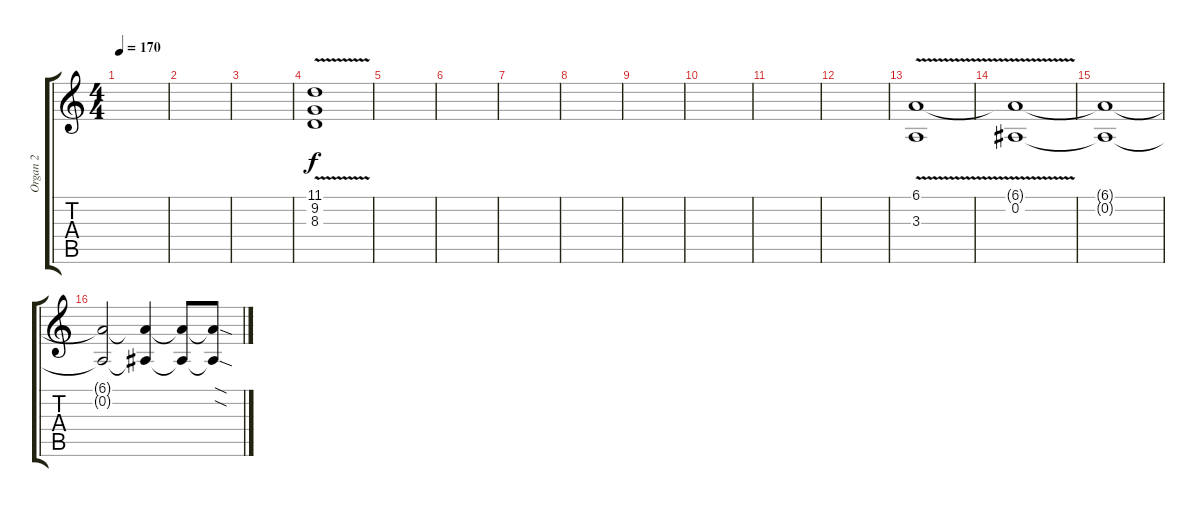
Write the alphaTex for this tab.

\track ("Organ 2" "Organ 2") {instrument churchorgan}
\staff {score tabs}
\tuning (Eb4 Bb3 Gb3 Db3 Ab2 Eb2) {hide}
\ts (4 4)
\tempo 170
\clef g2
\ks c
|
|
|
(11.1{v} 9.2{v} 8.3{v}).1 |
|
|
|
|
|
|
|
|
(6.1{v} 3.3{v}).1 |
(6.1{t} 0.2).1 |
(6.1{t} 0.2{t}).1 |
(6.1{t} 0.2{t}).2 (6.1{t} 0.2{t}).4 (6.1{t} 0.2{t}).8 (6.1{sod t} 0.2{sod t}).8
